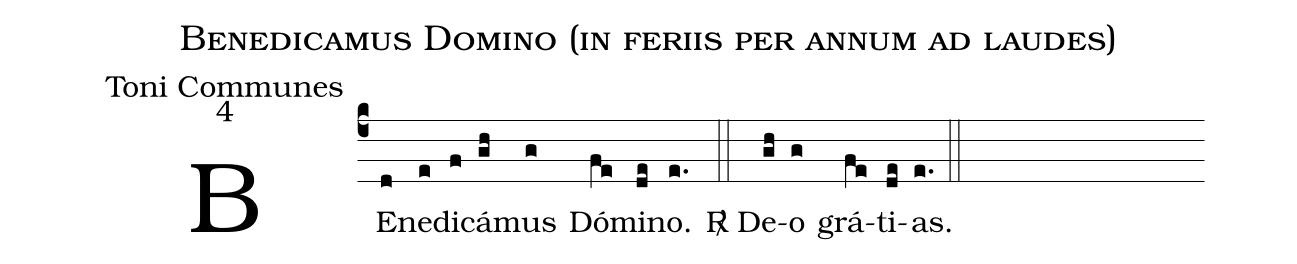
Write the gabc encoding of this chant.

name:Benedicamus Domino (in feriis per annum ad laudes);
office-part:Toni Communes;
mode:4;
%%
(c4) BE(d)ne(e)di(f)cá(gh)mus(g) Dó(fe)mi(de)no.(e.) (::) <sp>R/</sp> De(gh)o(g) grá(fe)ti(de)as.(e.) (::)
